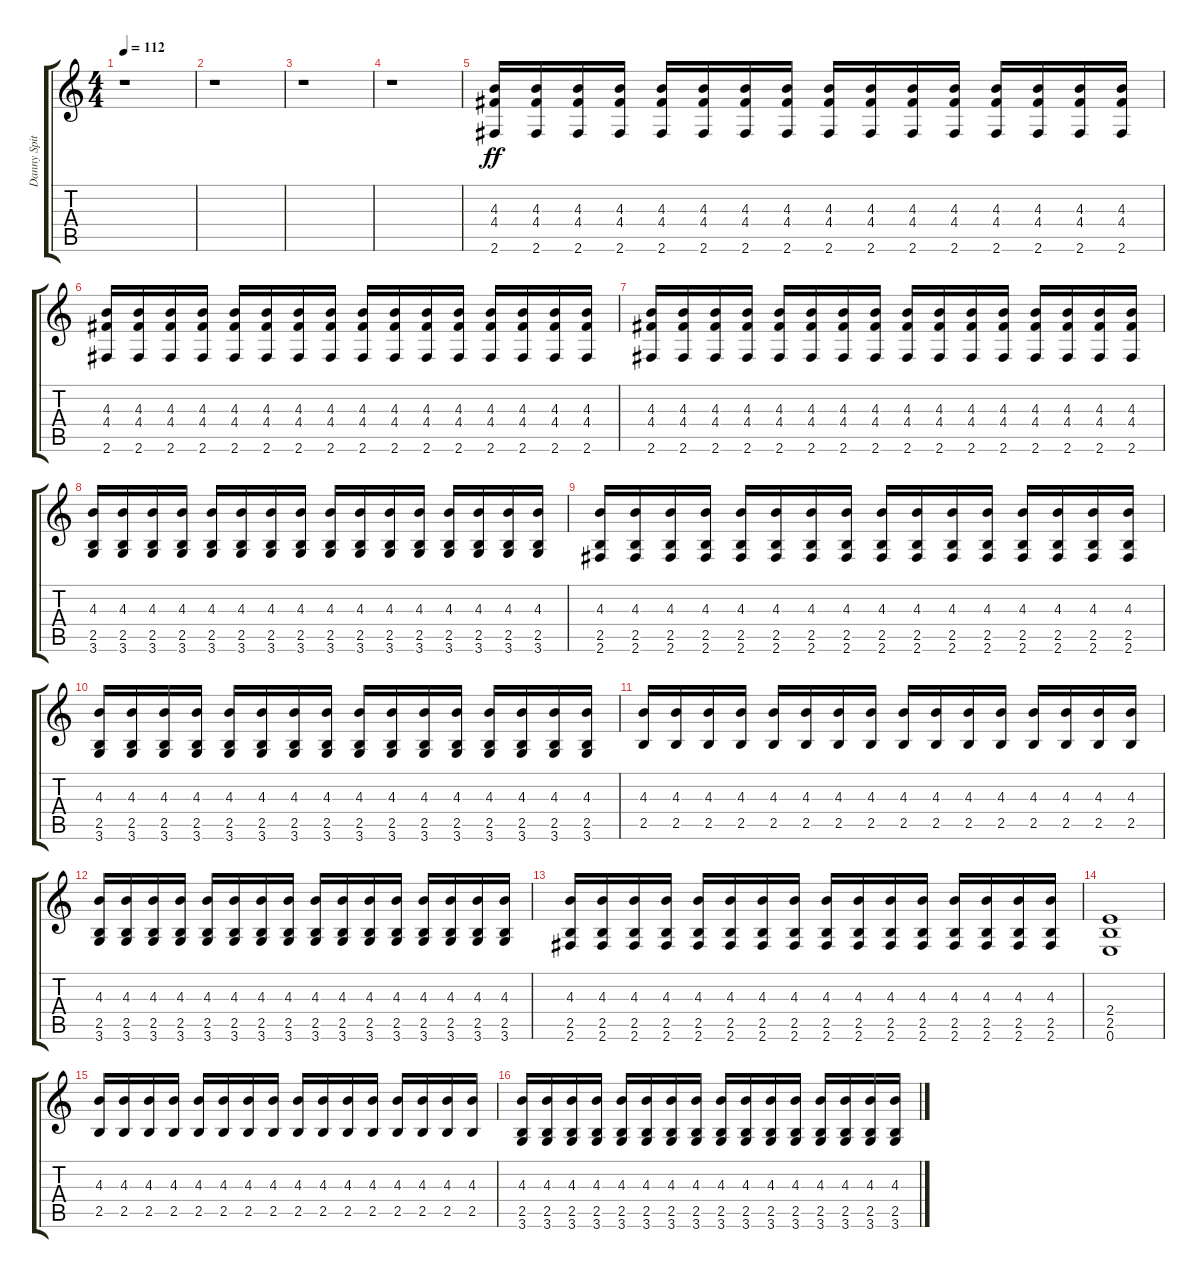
\track ("Danny Spitz" "Danny Spit") {instrument distortionguitar}
\staff {score tabs}
\tuning (E4 B3 G3 D3 A2 E2) {hide}
\ts (4 4)
\tempo 112
\clef g2
\ks c
r.1{dy ff instrument distortionguitar} |
r.1 |
r.1 |
r.1 |
(4.3 4.4 2.6).16 (4.3 4.4 2.6).16 (4.3 4.4 2.6).16 (4.3 4.4 2.6).16 (4.3 4.4 2.6).16 (4.3 4.4 2.6).16 (4.3 4.4 2.6).16 (4.3 4.4 2.6).16 (4.3 4.4 2.6).16 (4.3 4.4 2.6).16 (4.3 4.4 2.6).16 (4.3 4.4 2.6).16 (4.3 4.4 2.6).16 (4.3 4.4 2.6).16 (4.3 4.4 2.6).16 (4.3 4.4 2.6).16 |
(4.3 4.4 2.6).16 (4.3 4.4 2.6).16 (4.3 4.4 2.6).16 (4.3 4.4 2.6).16 (4.3 4.4 2.6).16 (4.3 4.4 2.6).16 (4.3 4.4 2.6).16 (4.3 4.4 2.6).16 (4.3 4.4 2.6).16 (4.3 4.4 2.6).16 (4.3 4.4 2.6).16 (4.3 4.4 2.6).16 (4.3 4.4 2.6).16 (4.3 4.4 2.6).16 (4.3 4.4 2.6).16 (4.3 4.4 2.6).16 |
(4.3 4.4 2.6).16 (4.3 4.4 2.6).16 (4.3 4.4 2.6).16 (4.3 4.4 2.6).16 (4.3 4.4 2.6).16 (4.3 4.4 2.6).16 (4.3 4.4 2.6).16 (4.3 4.4 2.6).16 (4.3 4.4 2.6).16 (4.3 4.4 2.6).16 (4.3 4.4 2.6).16 (4.3 4.4 2.6).16 (4.3 4.4 2.6).16 (4.3 4.4 2.6).16 (4.3 4.4 2.6).16 (4.3 4.4 2.6).16 |
(4.3 2.5 3.6).16 (4.3 2.5 3.6).16 (4.3 2.5 3.6).16 (4.3 2.5 3.6).16 (4.3 2.5 3.6).16 (4.3 2.5 3.6).16 (4.3 2.5 3.6).16 (4.3 2.5 3.6).16 (4.3 2.5 3.6).16 (4.3 2.5 3.6).16 (4.3 2.5 3.6).16 (4.3 2.5 3.6).16 (4.3 2.5 3.6).16 (4.3 2.5 3.6).16 (4.3 2.5 3.6).16 (4.3 2.5 3.6).16 |
(4.3 2.5 2.6).16 (4.3 2.5 2.6).16 (4.3 2.5 2.6).16 (4.3 2.5 2.6).16 (4.3 2.5 2.6).16 (4.3 2.5 2.6).16 (4.3 2.5 2.6).16 (4.3 2.5 2.6).16 (4.3 2.5 2.6).16 (4.3 2.5 2.6).16 (4.3 2.5 2.6).16 (4.3 2.5 2.6).16 (4.3 2.5 2.6).16 (4.3 2.5 2.6).16 (4.3 2.5 2.6).16 (4.3 2.5 2.6).16 |
(4.3 2.5 3.6).16 (4.3 2.5 3.6).16 (4.3 2.5 3.6).16 (4.3 2.5 3.6).16 (4.3 2.5 3.6).16 (4.3 2.5 3.6).16 (4.3 2.5 3.6).16 (4.3 2.5 3.6).16 (4.3 2.5 3.6).16 (4.3 2.5 3.6).16 (4.3 2.5 3.6).16 (4.3 2.5 3.6).16 (4.3 2.5 3.6).16 (4.3 2.5 3.6).16 (4.3 2.5 3.6).16 (4.3 2.5 3.6).16 |
(4.3 2.5).16 (4.3 2.5).16 (4.3 2.5).16 (4.3 2.5).16 (4.3 2.5).16 (4.3 2.5).16 (4.3 2.5).16 (4.3 2.5).16 (4.3 2.5).16 (4.3 2.5).16 (4.3 2.5).16 (4.3 2.5).16 (4.3 2.5).16 (4.3 2.5).16 (4.3 2.5).16 (4.3 2.5).16 |
(4.3 2.5 3.6).16 (4.3 2.5 3.6).16 (4.3 2.5 3.6).16 (4.3 2.5 3.6).16 (4.3 2.5 3.6).16 (4.3 2.5 3.6).16 (4.3 2.5 3.6).16 (4.3 2.5 3.6).16 (4.3 2.5 3.6).16 (4.3 2.5 3.6).16 (4.3 2.5 3.6).16 (4.3 2.5 3.6).16 (4.3 2.5 3.6).16 (4.3 2.5 3.6).16 (4.3 2.5 3.6).16 (4.3 2.5 3.6).16 |
(4.3 2.5 2.6).16 (4.3 2.5 2.6).16 (4.3 2.5 2.6).16 (4.3 2.5 2.6).16 (4.3 2.5 2.6).16 (4.3 2.5 2.6).16 (4.3 2.5 2.6).16 (4.3 2.5 2.6).16 (4.3 2.5 2.6).16 (4.3 2.5 2.6).16 (4.3 2.5 2.6).16 (4.3 2.5 2.6).16 (4.3 2.5 2.6).16 (4.3 2.5 2.6).16 (4.3 2.5 2.6).16 (4.3 2.5 2.6).16 |
(2.4 2.5 0.6).1 |
(4.3 2.5).16 (4.3 2.5).16 (4.3 2.5).16 (4.3 2.5).16 (4.3 2.5).16 (4.3 2.5).16 (4.3 2.5).16 (4.3 2.5).16 (4.3 2.5).16 (4.3 2.5).16 (4.3 2.5).16 (4.3 2.5).16 (4.3 2.5).16 (4.3 2.5).16 (4.3 2.5).16 (4.3 2.5).16 |
(4.3 2.5 3.6).16 (4.3 2.5 3.6).16 (4.3 2.5 3.6).16 (4.3 2.5 3.6).16 (4.3 2.5 3.6).16 (4.3 2.5 3.6).16 (4.3 2.5 3.6).16 (4.3 2.5 3.6).16 (4.3 2.5 3.6).16 (4.3 2.5 3.6).16 (4.3 2.5 3.6).16 (4.3 2.5 3.6).16 (4.3 2.5 3.6).16 (4.3 2.5 3.6).16 (4.3 2.5 3.6).16 (4.3 2.5 3.6).16
